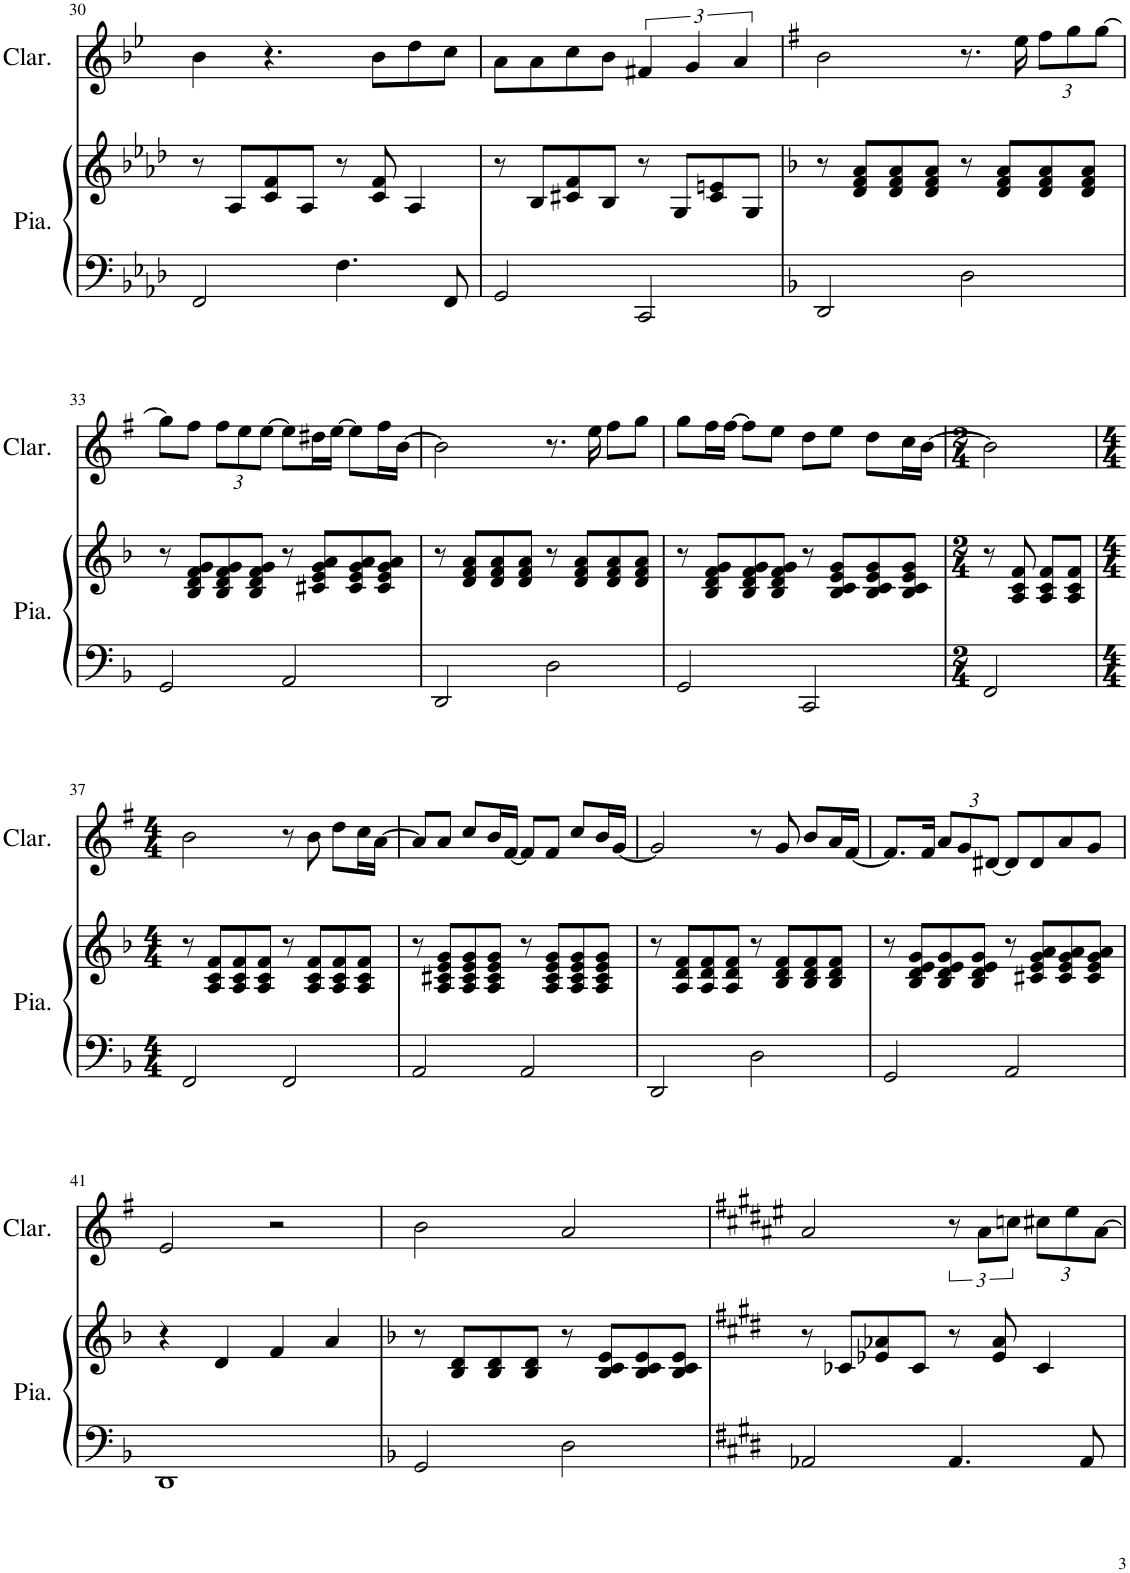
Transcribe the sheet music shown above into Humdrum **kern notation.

**kern	**kern	**kern
*part2	*part2	*part1
*staff3	*staff2	*staff1
*I"Piano	*	*I"Clarinette
*I'Pia.	*	*I'Clar.
!!LO:PB:g=z
*clefF4	*clefG2	*clefG2
*	*	*Trd1c2
*k[b-e-a-d-]	*k[b-e-a-d-]	*k[b-e-]
*M4/4	*M4/4	*M4/4
=30	=30	=30
2FF/	8r	4b-\
.	8A-/L	.
.	8c/ 8f/	4.r
.	8A-/J	.
4.F\	8r	.
.	8c/ 8f/	8b-\L
.	4A-/	8dd\
8FF/	.	8cc\J
=31	=31	=31
2GG/	8r	8a\L
.	8B-/L	8a\
.	8c#X/ 8f/	8cc\
.	8B-/J	8b-\J
2CC/	8r	6f#X/
.	8G/L	.
.	.	6g/
.	8c#/ 8en/	.
.	.	6a/
.	8G/J	.
=32	=32	=32
*k[b-]	*k[b-]	*k[f#]
2DD/	8r	2b\
.	8d/ 8f/ 8a/L	.
.	8d/ 8f/ 8a/	.
.	8d/ 8f/ 8a/J	.
2D\	8r	8.r
.	8d/ 8f/ 8a/L	.
.	.	16ee\
*	*	*Xbrackettup
.	8d/ 8f/ 8a/	12ff#\L
.	.	12gg\
.	8d/ 8f/ 8a/J	.
.	.	[12gg\J
!!LO:LB:g=z
=33	=33	=33
2GG/	8r	8gg\L]
.	8B-/ 8d/ 8f/ 8g/L	8ff#\J
.	8B-/ 8d/ 8f/ 8g/	12ff#\L
.	.	12ee\
.	8B-/ 8d/ 8f/ 8g/J	.
.	.	[12ee\J
2AA/	8r	8ee\L]
.	8c#X/ 8e/ 8g/ 8a/L	16dd#X\L
.	.	[16ee\JJ
.	8c#/ 8e/ 8g/ 8a/	8ee\L]
.	8c#/ 8e/ 8g/ 8a/J	16ff#\L
.	.	[16b\JJ
=34	=34	=34
2DD/	8r	2b\]
.	8d/ 8f/ 8a/L	.
.	8d/ 8f/ 8a/	.
.	8d/ 8f/ 8a/J	.
2D\	8r	8.r
.	8d/ 8f/ 8a/L	.
.	.	16ee\
.	8d/ 8f/ 8a/	8ff#\L
.	8d/ 8f/ 8a/J	8gg\J
=35	=35	=35
2GG/	8r	8gg\L
.	8B-/ 8d/ 8f/ 8g/L	16ff#\L
.	.	[16ff#\JJ
.	8B-/ 8d/ 8f/ 8g/	8ff#\L]
.	8B-/ 8d/ 8f/ 8g/J	8ee\J
2CC/	8r	8dd\L
.	8B-/ 8c/ 8e/ 8g/L	8ee\J
.	8B-/ 8c/ 8e/ 8g/	8dd\L
.	8B-/ 8c/ 8e/ 8g/J	16cc\L
.	.	[16b\JJ
=36	=36	=36
*M2/4	*M2/4	*M2/4
2FF/	8r	2b\]
.	8A/ 8c/ 8f/	.
.	8A/ 8c/ 8f/L	.
.	8A/ 8c/ 8f/J	.
!!LO:LB:g=z
=37	=37	=37
*M4/4	*M4/4	*M4/4
2FF/	8r	2b\
.	8A/ 8c/ 8f/L	.
.	8A/ 8c/ 8f/	.
.	8A/ 8c/ 8f/J	.
2FF/	8r	8r
.	8A/ 8c/ 8f/L	8b\
.	8A/ 8c/ 8f/	8dd\L
.	8A/ 8c/ 8f/J	16cc\L
.	.	[16a\JJ
=38	=38	=38
2AA/	8r	8a/L]
.	8A/ 8c#X/ 8e/ 8g/L	8a/J
.	8A/ 8c#/ 8e/ 8g/	8cc/L
.	8A/ 8c#/ 8e/ 8g/J	16b/L
.	.	[16f#/JJ
2AA/	8r	8f#/L]
.	8A/ 8c#/ 8e/ 8g/L	8f#/J
.	8A/ 8c#/ 8e/ 8g/	8cc/L
.	8A/ 8c#/ 8e/ 8g/J	16b/L
.	.	[16g/JJ
=39	=39	=39
2DD/	8r	2g/]
.	8A/ 8d/ 8f/L	.
.	8A/ 8d/ 8f/	.
.	8A/ 8d/ 8f/J	.
2D\	8r	8r
.	8B-/ 8d/ 8f/L	8g/
.	8B-/ 8d/ 8f/	8b/L
.	8B-/ 8d/ 8f/J	16a/L
.	.	[16f#/JJ
=40	=40	=40
2GG/	8r	8.f#/L]
.	8B-/ 8d/ 8e/ 8g/L	.
.	.	16f#/Jk
.	8B-/ 8d/ 8e/ 8g/	12a/L
.	.	12g/
.	8B-/ 8d/ 8e/ 8g/J	.
.	.	[12d#X/J
2AA/	8r	8d#/L]
.	8c#X/ 8e/ 8g/ 8a/L	8d#/
.	8c#/ 8e/ 8g/ 8a/	8a/
.	8c#/ 8e/ 8g/ 8a/J	8g/J
!!LO:LB:g=z
=41	=41	=41
1DD	4r	2e/
.	4d/	.
.	4f/	2r
.	4a/	.
=42	=42	=42
*k[b-]	*k[b-]	*
2GG/	8r	2b\
.	8B-/ 8d/L	.
.	8B-/ 8d/	.
.	8B-/ 8d/J	.
2D\	8r	2a/
.	8B-/ 8c/ 8e/L	.
.	8B-/ 8c/ 8e/	.
.	8B-/ 8c/ 8e/J	.
=43	=43	=43
*k[f#c#g#d#]	*k[f#c#g#d#]	*k[f#c#g#d#a#e#]
2AA-X/	8r	2a#/
.	8c-X/L	.
.	8e-X/ 8a-X/	.
.	8c-/J	.
*	*	*brackettup
4.AA-/	8r	12r
.	.	12a#\L
.	8e-/ 8a-/	.
.	.	12ccn\J
*	*	*Xbrackettup
.	4c-/	12cc#X\L
.	.	12ee#\
8AA-/	.	.
.	.	[12a#\J
=	=	=
*-	*-	*-
